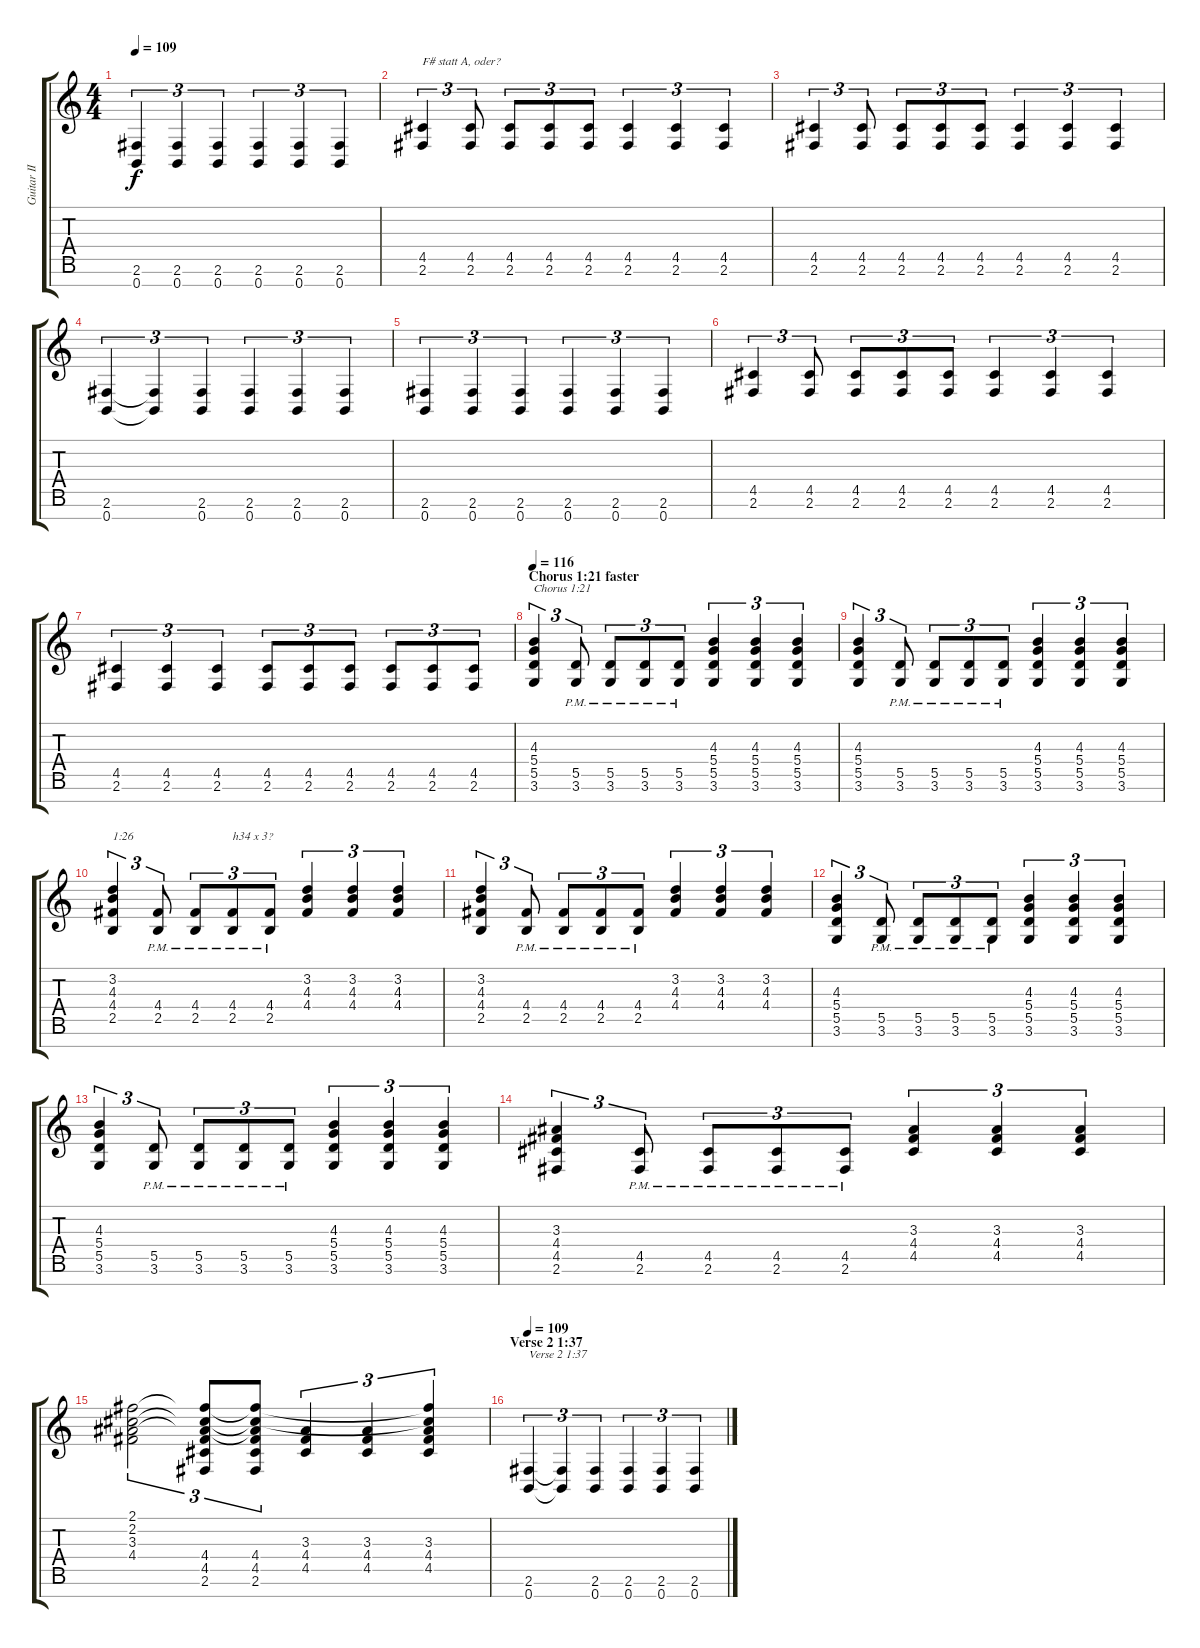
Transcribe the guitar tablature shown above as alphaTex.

\track ("Guitar II" "Guitar II") {instrument distortionguitar}
\staff {score tabs}
\tuning (E4 B3 G3 D3 A2 E2 B1) {hide}
\ts (4 4)
\tempo 109
\clef g2
\ks c
(2.6 0.7).4{tu (3 2) dy f} (2.6 0.7).4{tu (3 2)} (2.6 0.7).4{tu (3 2)} (2.6 0.7).4{tu (3 2)} (2.6 0.7).4{tu (3 2)} (2.6 0.7).4{tu (3 2)} |
(4.5 2.6).4{tu (3 2) txt "F# statt A, oder?"} (4.5 2.6).8{tu (3 2)} (4.5 2.6).8{tu (3 2)} (4.5 2.6).8{tu (3 2)} (4.5 2.6).8{tu (3 2)} (4.5 2.6).4{tu (3 2)} (4.5 2.6).4{tu (3 2)} (4.5 2.6).4{tu (3 2)} |
(4.5 2.6).4{tu (3 2)} (4.5 2.6).8{tu (3 2)} (4.5 2.6).8{tu (3 2)} (4.5 2.6).8{tu (3 2)} (4.5 2.6).8{tu (3 2)} (4.5 2.6).4{tu (3 2)} (4.5 2.6).4{tu (3 2)} (4.5 2.6).4{tu (3 2)} |
(2.6 0.7).4{tu (3 2)} (2.6{t} 0.7{t}).4{tu (3 2)} (2.6 0.7).4{tu (3 2)} (2.6 0.7).4{tu (3 2)} (2.6 0.7).4{tu (3 2)} (2.6 0.7).4{tu (3 2)} |
(2.6 0.7).4{tu (3 2)} (2.6 0.7).4{tu (3 2)} (2.6 0.7).4{tu (3 2)} (2.6 0.7).4{tu (3 2)} (2.6 0.7).4{tu (3 2)} (2.6 0.7).4{tu (3 2)} |
(4.5 2.6).4{tu (3 2)} (4.5 2.6).8{tu (3 2)} (4.5 2.6).8{tu (3 2)} (4.5 2.6).8{tu (3 2)} (4.5 2.6).8{tu (3 2)} (4.5 2.6).4{tu (3 2)} (4.5 2.6).4{tu (3 2)} (4.5 2.6).4{tu (3 2)} |
(4.5 2.6).4{tu (3 2)} (4.5 2.6).4{tu (3 2)} (4.5 2.6).4{tu (3 2)} (4.5 2.6).8{tu (3 2)} (4.5 2.6).8{tu (3 2)} (4.5 2.6).8{tu (3 2)} (4.5 2.6).8{tu (3 2)} (4.5 2.6).8{tu (3 2)} (4.5 2.6).8{tu (3 2)} |
\section ("" "Chorus 1:21 faster")
\tempo 116
(4.3 5.4 5.5 3.6).4{tu (3 2) txt "Chorus 1:21"} (5.5{pm} 3.6{pm}).8{tu (3 2)} (5.5{pm} 3.6{pm}).8{tu (3 2)} (5.5{pm} 3.6{pm}).8{tu (3 2)} (5.5{pm} 3.6{pm}).8{tu (3 2)} (4.3 5.4 5.5 3.6).4{tu (3 2)} (4.3 5.4 5.5 3.6).4{tu (3 2)} (4.3 5.4 5.5 3.6).4{tu (3 2)} |
(4.3 5.4 5.5 3.6).4{tu (3 2)} (5.5{pm} 3.6{pm}).8{tu (3 2)} (5.5{pm} 3.6{pm}).8{tu (3 2)} (5.5{pm} 3.6{pm}).8{tu (3 2)} (5.5{pm} 3.6{pm}).8{tu (3 2)} (4.3 5.4 5.5 3.6).4{tu (3 2)} (4.3 5.4 5.5 3.6).4{tu (3 2)} (4.3 5.4 5.5 3.6).4{tu (3 2)} |
(3.2 4.3 4.4 2.5).4{tu (3 2) txt "1:26"} (4.4{pm} 2.5{pm}).8{tu (3 2)} (4.4{pm} 2.5{pm}).8{tu (3 2)} (4.4{pm} 2.5{pm}).8{tu (3 2) txt "h34 x 3?"} (4.4{pm} 2.5{pm}).8{tu (3 2)} (3.2 4.3 4.4).4{tu (3 2)} (3.2 4.3 4.4).4{tu (3 2)} (3.2 4.3 4.4).4{tu (3 2)} |
(3.2 4.3 4.4 2.5).4{tu (3 2)} (4.4{pm} 2.5{pm}).8{tu (3 2)} (4.4{pm} 2.5{pm}).8{tu (3 2)} (4.4{pm} 2.5{pm}).8{tu (3 2)} (4.4{pm} 2.5{pm}).8{tu (3 2)} (3.2 4.3 4.4).4{tu (3 2)} (3.2 4.3 4.4).4{tu (3 2)} (3.2 4.3 4.4).4{tu (3 2)} |
(4.3 5.4 5.5 3.6).4{tu (3 2)} (5.5{pm} 3.6{pm}).8{tu (3 2)} (5.5{pm} 3.6{pm}).8{tu (3 2)} (5.5{pm} 3.6{pm}).8{tu (3 2)} (5.5{pm} 3.6{pm}).8{tu (3 2)} (4.3 5.4 5.5 3.6).4{tu (3 2)} (4.3 5.4 5.5 3.6).4{tu (3 2)} (4.3 5.4 5.5 3.6).4{tu (3 2)} |
(4.3 5.4 5.5 3.6).4{tu (3 2)} (5.5{pm} 3.6{pm}).8{tu (3 2)} (5.5{pm} 3.6{pm}).8{tu (3 2)} (5.5{pm} 3.6{pm}).8{tu (3 2)} (5.5{pm} 3.6{pm}).8{tu (3 2)} (4.3 5.4 5.5 3.6).4{tu (3 2)} (4.3 5.4 5.5 3.6).4{tu (3 2)} (4.3 5.4 5.5 3.6).4{tu (3 2)} |
(3.3 4.4 4.5 2.6).4{tu (3 2)} (4.5{pm} 2.6{pm}).8{tu (3 2)} (4.5{pm} 2.6{pm}).8{tu (3 2)} (4.5{pm} 2.6{pm}).8{tu (3 2)} (4.5{pm} 2.6{pm}).8{tu (3 2)} (3.3 4.4 4.5).4{tu (3 2)} (3.3 4.4 4.5).4{tu (3 2)} (3.3 4.4 4.5).4{tu (3 2)} |
(2.1 2.2 3.3 4.4).2{tu (3 2)} (2.1{t} 2.2{t} 3.3{t} 4.4 4.5 2.6).8{tu (3 2)} (2.1{t} 2.2{t} 3.3{t} 4.4 4.5 2.6).8{tu (3 2)} (3.3 4.4 4.5).4{tu (3 2)} (3.3 4.4 4.5).4{tu (3 2)} (2.1{t} 2.2{t} 3.3 4.4 4.5).4{tu (3 2)} |
\section ("" "Verse 2 1:37")
\tempo 109
(2.6 0.7).4{tu (3 2) txt "Verse 2 1:37"} (2.6{t} 0.7{t}).4{tu (3 2)} (2.6 0.7).4{tu (3 2)} (2.6 0.7).4{tu (3 2)} (2.6 0.7).4{tu (3 2)} (2.6 0.7).4{tu (3 2)}
